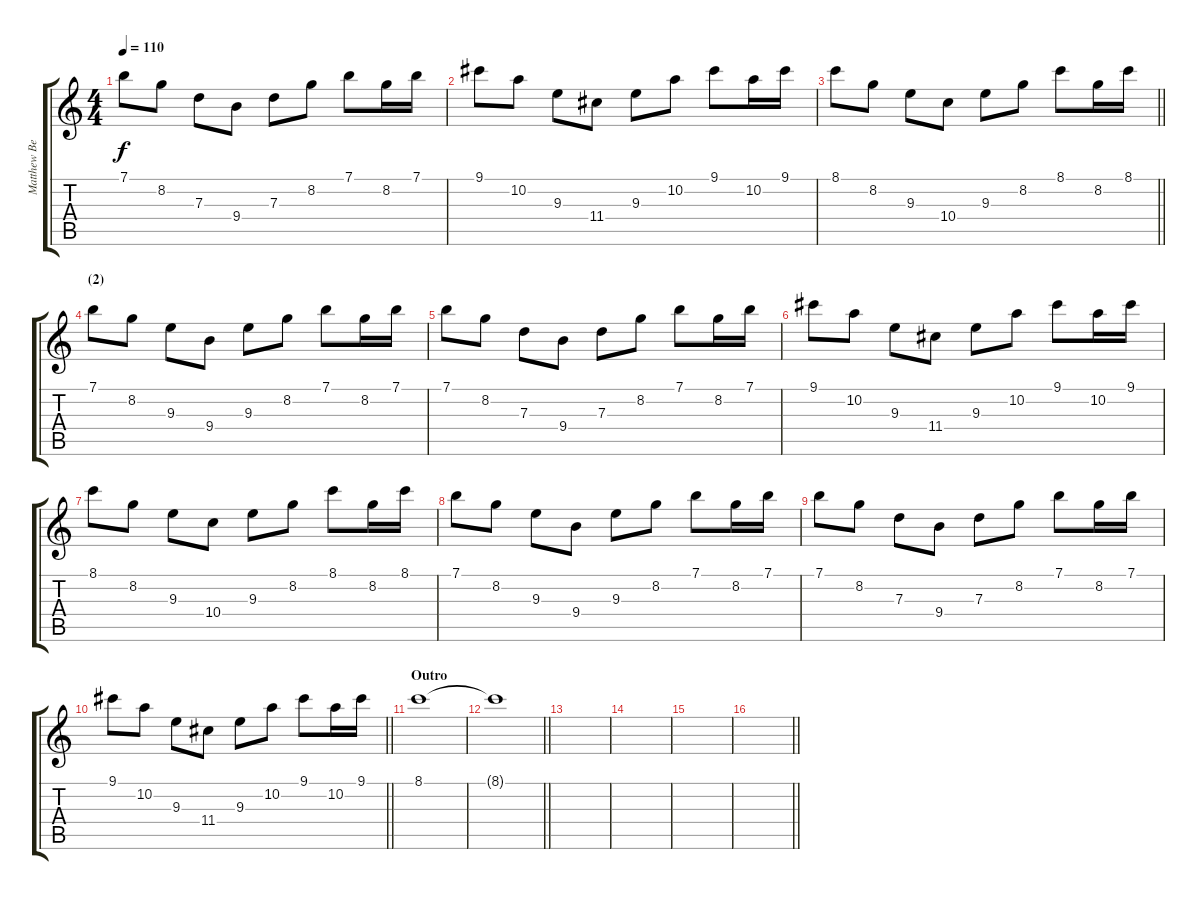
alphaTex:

\track ("Matthew Bellamy (Guitar II)" "Matthew Be") {instrument overdrivenguitar}
\staff {score tabs}
\tuning (E4 B3 G3 D3 A2 E2) {hide}
\ts (4 4)
\tempo 110
\clef g2
\ks c
7.1.8{dy f} 8.2.8 7.3.8 9.4.8 7.3.8 8.2.8 7.1.8 8.2.16 7.1.16 |
9.1.8 10.2.8 9.3.8 11.4.8 9.3.8 10.2.8 9.1.8 10.2.16 9.1.16 |
\barLineRight lightlight
8.1.8 8.2.8 9.3.8 10.4.8 9.3.8 8.2.8 8.1.8 8.2.16 8.1.16 |
\section ("" "(2)")
7.1.8 8.2.8 9.3.8 9.4.8 9.3.8 8.2.8 7.1.8 8.2.16 7.1.16 |
7.1.8 8.2.8 7.3.8 9.4.8 7.3.8 8.2.8 7.1.8 8.2.16 7.1.16 |
9.1.8 10.2.8 9.3.8 11.4.8 9.3.8 10.2.8 9.1.8 10.2.16 9.1.16 |
8.1.8 8.2.8 9.3.8 10.4.8 9.3.8 8.2.8 8.1.8 8.2.16 8.1.16 |
7.1.8 8.2.8 9.3.8 9.4.8 9.3.8 8.2.8 7.1.8 8.2.16 7.1.16 |
7.1.8 8.2.8 7.3.8 9.4.8 7.3.8 8.2.8 7.1.8 8.2.16 7.1.16 |
\barLineRight lightlight
9.1.8 10.2.8 9.3.8 11.4.8 9.3.8 10.2.8 9.1.8 10.2.16 9.1.16 |
\section ("" "Outro")
8.1.1 |
\barLineRight lightlight
8.1{t}.1 |
|
|
|
\barLineRight lightlight
